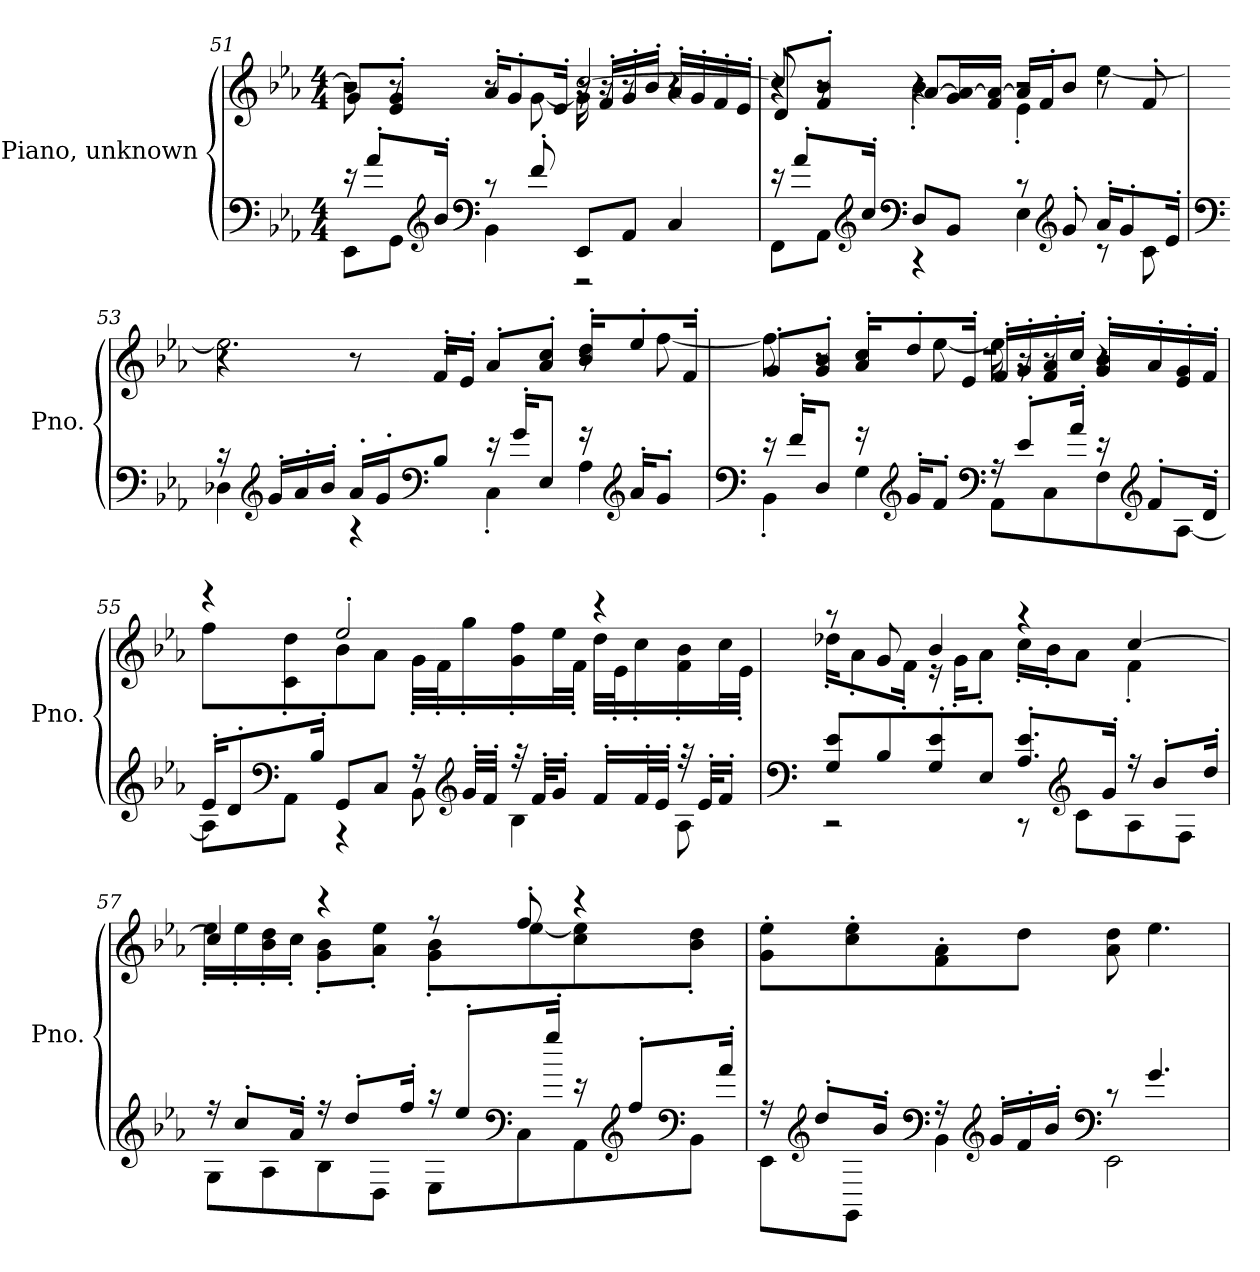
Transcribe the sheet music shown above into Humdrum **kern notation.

**kern	**kern
*part1	*part1
*staff2	*staff1
*I"Piano, unknown	*
*I'Pno.	*
*clefF4	*clefG2
*k[b-e-a-]	*k[b-e-a-]
*M4/4	*M4/4
=51	=51
*^	*^
*	*	*	*^
16r	8EE-\L	2r	8b-\]	8g/L
8a-'/L	.	.	.	.
.	8GG\J	.	8r	8e-/' 8g/'J
*clefG2	*	*	*	*
16b-'/Jk	.	.	.	.
*clefF4	*	*	*	*
8r	4BB-\	.	8r	16a-'/KL
.	.	.	.	8g'/
8f'/	.	.	[8g\	.
.	.	.	.	16e-'/Jk
8EE-/L	2r	[2cc/	16g\]	16r
.	.	.	16r	16f'/LL
8AA-/J	.	.	8r	16g'/
.	.	.	.	16b-'/JJ
4C/	.	.	4r	16a-'/LL
.	.	.	.	16g'/
.	.	.	.	16f'/
.	.	.	.	16e-'/JJ
!!LO:LB:g=z	!!	!!
=52	=52	=52	=52	=52
16r	8FF\L	8cc/]	4r	8d/L
8a-'/L	.	.	.	.
.	8AA-\J	8r	.	8f/' 8b-/'J
*clefG2	*	*	*	*
16cc'/Jk	.	.	.	.
*clefF4	*	*	*	*
8D/L	4r	4r	4b-'\	[8a-/L
8BB-/J	.	.	.	16g/ 16a-/_L
.	.	.	.	16f/ 16a-/_JJ
8r	4E-\	2r	4e-'\	16a-/LL]
.	.	.	.	16f'/J
*clefG2	*	*	*	*
8g'/	.	.	.	8b-/J
16a-'/KL	8r	.	[4ee-\	8r
8g'/	.	.	.	.
.	8c\	.	.	8f'/
16e-'/Jk	.	.	.	.
=53	=53	=53	=53	=53
*clefF4	*	*	*	*
16r	4D-X\	1r	2.ee-\]	4r
*clefG2	*	*	*	*
16g'/LL	.	.	.	.
16a-'/	.	.	.	.
16b-'/JJ	.	.	.	.
16a-'/LL	4r	.	.	8r
16g'/J	.	.	.	.
*clefF4	*	*	*	*
8B-/J	.	.	.	16f'/LL
.	.	.	.	16e-'/JJ
16r	4C'\	.	.	8a-'/L
16g'/KL	.	.	.	.
8E-/J	.	.	.	8a-/' 8cc/'J
16r	4A-\	.	8r	16b-/' 16dd/'KL
*clefG2	*	*	*	*
16a-'/KL	.	.	.	8ee-'/
8g'/J	.	.	[8ff\	.
.	.	.	.	16f'/Jk
!!LO:LB:g=z	!!	!!
=54	=54	=54	=54	=54
*clefF4	*	*	*	*
16r	4BB-'\	1r	8ff\]	8g'/L
16f'/KL	.	.	.	.
8D/J	.	.	8r	8g/' 8b-/'J
16r	4G\	.	8r	16a-/' 16cc/'KL
*clefG2	*	*	*	*
16g'/KL	.	.	.	8dd'/
8f'/J	.	.	[8ee-\	.
.	.	.	.	16e-'/Jk
*clefF4	*	*	*	*
16r	8AA-\L	.	16ee-\]	16f'/LL
8e-'/L	.	.	16r	16g'/
.	8C\	.	8r	16f/' 16a-/'
16a-'/Jk	.	.	.	16cc'/JJ
16r	8F\	.	4r	16g/' 16b-/'LL
*clefG2	*	*	*	*
8f'/L	.	.	.	16a-'/
.	[8A-\J	.	.	16e-/' 16g/'
16d'/Jk	.	.	.	16f'/JJ
*	*	*	*v	*v
=55	=55	=55	=55
16e-'/KL	8A-\L]	4r	8ff\L
8d'/	.	.	.
*clefF4	*	*	*
.	8AA-\J	.	8c\' 8dd\'
16B-'/Jk	.	.	.
8GG/L	4r	2ee-'/	8b-\
8C/J	.	.	8a-\J
16r	8BB-\	.	32g'\LLL
.	.	.	32f'\J
*clefG2	*	*	*
32g'/LLL	.	.	16gg'\
32f'/JJJ	.	.	.
32r	4B-\	.	16g\' 16ff\'
32f'/KLL	.	.	.
16g'/JJ	.	.	32ee-\L
.	.	.	32f'\JJJ
16f'/LL	.	4r	32dd\LLL
.	.	.	32e-'\J
32f'/L	.	.	16cc'\
32e-'/JJJ	.	.	.
32r	8A-\	.	16f\' 16b-\'
32e-'/KLL	.	.	.
16f'/JJ	.	.	32cc\L
.	.	.	32e-'\JJJ
!!LO:PB:g=z	!!
=56	=56	=56	=56
*clefF4	*	*	*
8G/ 8e-/L	2r	8r	16dd-X'\KL
.	.	.	8a-'\
8B-/	.	8g/	.
.	.	.	16f'\Jk
8G/' 8e-/'	.	4b-/	16r
.	.	.	16g'\KL
8E-/J	.	.	8a-'\J
8.A-/' 8.e-/'L	8r	4r	16cc'\LL
.	.	.	16b-'\J
*clefG2	*	*	*
.	8c\L	.	8a-\J
16g'/Jk	.	.	.
16r	8A-\	[4cc/	4f'\
8b-'/L	.	.	.
.	8F\J	.	.
16dd'/Jk	.	.	.
=57	=57	=57	=57
16r	8G\L	4cc/]	16ee-'\LL
8cc'/L	.	.	16ee-'\
.	8A-\	.	16b-\' 16dd\'
16a-'/Jk	.	.	16cc'\JJ
16r	8B-\	4r	8g\' 8b-\'L
8dd'/L	.	.	.
.	8D\J	.	8a-\' 8ee-\'J
16ff'/Jk	.	.	.
16r	8E-\L	8r	8g\' 8b-\'L
8ee-'/L	.	.	.
*clefF4	*	*	*
.	8C\	8ff'/	[8ee-\
16gg'/Jk	.	.	.
16r	8AA-\	4r	8cc\ 8ee-\]
*clefG2	*	*	*
8ff'/L	.	.	.
*clefF4	*	*	*
.	8BB-\J	.	8b-\' 8dd\'J
16a-'/Jk	.	.	.
*	*	*v	*v
!!LO:LB:g=z
=58	=58	=58
16r	8EE-\L	8g\' 8ee-\'L
*clefG2	*	*
8dd'/L	.	.
.	8GG\J	8cc\' 8ee-\'
16b-'/Jk	.	.
*clefF4	*	*
16r	4BB-\	8f\' 8a-\'
*clefG2	*	*
16g'/LL	.	.
16f'/	.	8dd\J
16b-'/JJ	.	.
*clefF4	*	*
8r	2EE-\	8a-\ 8dd\
4.g/	.	4.ee-\
*v	*v	*
=	=
*-	*-
